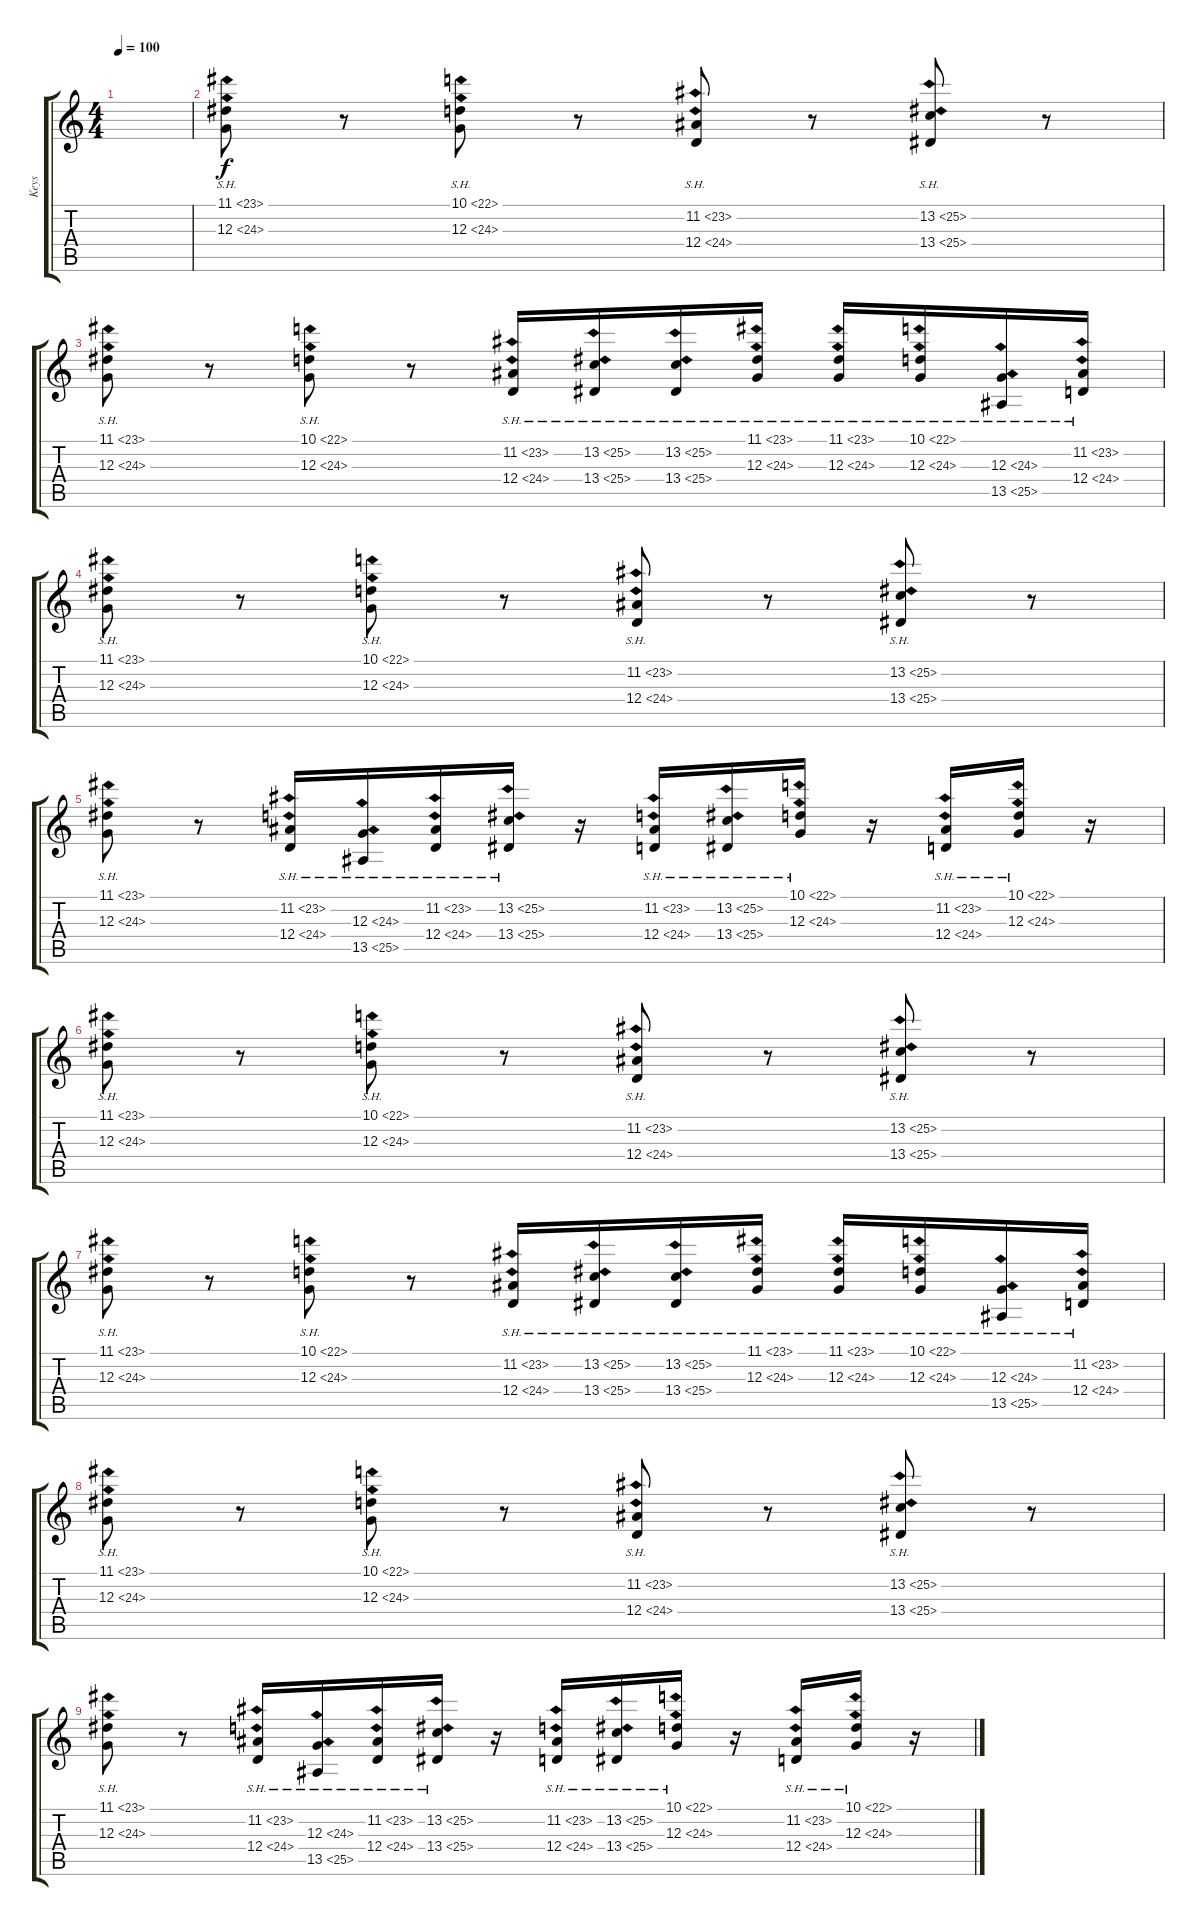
\track ("Keys" "Keys") {instrument stringensemble1}
\staff {score tabs}
\tuning (E4 B3 G3 D3 A2 E2) {hide}
\ts (4 4)
\tempo 100
\clef g2
\ks c
|
(11.1{sh 12} 12.3{sh 12}).8 r.8 (10.1{sh 12} 12.3{sh 12}).8 r.8 (11.2{sh 12} 12.4{sh 12}).8 r.8 (13.2{sh 12} 13.4{sh 12}).8 r.8 |
(11.1{sh 12} 12.3{sh 12}).8 r.8 (10.1{sh 12} 12.3{sh 12}).8 r.8 (11.2{sh 12} 12.4{sh 12}).16 (13.2{sh 12} 13.4{sh 12}).16 (13.2{sh 12} 13.4{sh 12}).16 (11.1{sh 12} 12.3{sh 12}).16 (11.1{sh 12} 12.3{sh 12}).16 (10.1{sh 12} 12.3{sh 12}).16 (12.3{sh 12} 13.5{sh 12}).16 (11.2{sh 12} 12.4{sh 12}).16 |
(11.1{sh 12} 12.3{sh 12}).8 r.8 (10.1{sh 12} 12.3{sh 12}).8 r.8 (11.2{sh 12} 12.4{sh 12}).8 r.8 (13.2{sh 12} 13.4{sh 12}).8 r.8 |
(11.1{sh 12} 12.3{sh 12}).8 r.8 (11.2{sh 12} 12.4{sh 12}).16 (12.3{sh 12} 13.5{sh 12}).16 (11.2{sh 12} 12.4{sh 12}).16 (13.2{sh 12} 13.4{sh 12}).16 r.16 (11.2{sh 12} 12.4{sh 12}).16 (13.2{sh 12} 13.4{sh 12}).16 (10.1{sh 12} 12.3{sh 12}).16 r.16 (11.2{sh 12} 12.4{sh 12}).16 (10.1{sh 12} 12.3{sh 12}).16 r.16 |
(11.1{sh 12} 12.3{sh 12}).8 r.8 (10.1{sh 12} 12.3{sh 12}).8 r.8 (11.2{sh 12} 12.4{sh 12}).8 r.8 (13.2{sh 12} 13.4{sh 12}).8 r.8 |
(11.1{sh 12} 12.3{sh 12}).8 r.8 (10.1{sh 12} 12.3{sh 12}).8 r.8 (11.2{sh 12} 12.4{sh 12}).16 (13.2{sh 12} 13.4{sh 12}).16 (13.2{sh 12} 13.4{sh 12}).16 (11.1{sh 12} 12.3{sh 12}).16 (11.1{sh 12} 12.3{sh 12}).16 (10.1{sh 12} 12.3{sh 12}).16 (12.3{sh 12} 13.5{sh 12}).16 (11.2{sh 12} 12.4{sh 12}).16 |
(11.1{sh 12} 12.3{sh 12}).8 r.8 (10.1{sh 12} 12.3{sh 12}).8 r.8 (11.2{sh 12} 12.4{sh 12}).8 r.8 (13.2{sh 12} 13.4{sh 12}).8 r.8 |
(11.1{sh 12} 12.3{sh 12}).8 r.8 (11.2{sh 12} 12.4{sh 12}).16 (12.3{sh 12} 13.5{sh 12}).16 (11.2{sh 12} 12.4{sh 12}).16 (13.2{sh 12} 13.4{sh 12}).16 r.16 (11.2{sh 12} 12.4{sh 12}).16 (13.2{sh 12} 13.4{sh 12}).16 (10.1{sh 12} 12.3{sh 12}).16 r.16 (11.2{sh 12} 12.4{sh 12}).16 (10.1{sh 12} 12.3{sh 12}).16 r.16
